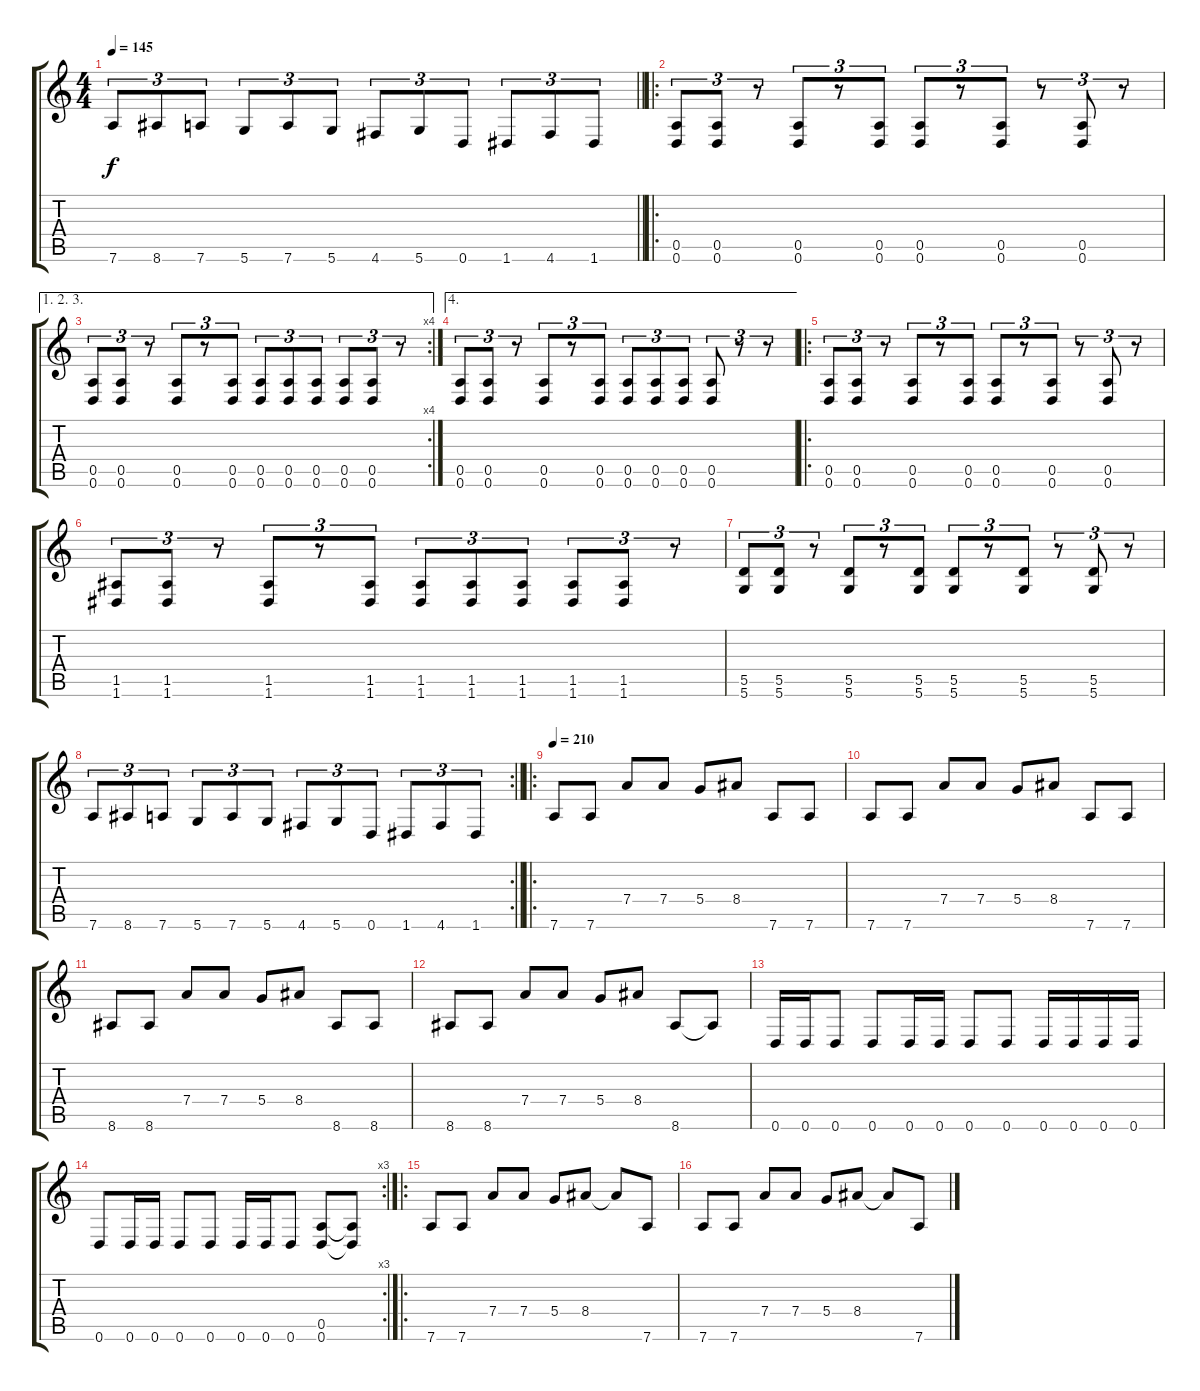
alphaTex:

\track "" {instrument distortionguitar}
\staff {score tabs}
\tuning (E4 B3 G3 D3 A2 D2) {hide}
\ts (4 4)
\tempo 145
\clef g2
\barLineRight lightlight
\ks c
7.6.8{tu (3 2) dy f} 8.6.8{tu (3 2)} 7.6.8{tu (3 2)} 5.6.8{tu (3 2)} 7.6.8{tu (3 2)} 5.6.8{tu (3 2)} 4.6.8{tu (3 2)} 5.6.8{tu (3 2)} 0.6.8{tu (3 2)} 1.6.8{tu (3 2)} 4.6.8{tu (3 2)} 1.6.8{tu (3 2)} |
\ro
(0.5 0.6).8{tu (3 2)} (0.5 0.6).8{tu (3 2)} r.8{tu (3 2)} (0.5 0.6).8{tu (3 2)} r.8{tu (3 2)} (0.5 0.6).8{tu (3 2)} (0.5 0.6).8{tu (3 2)} r.8{tu (3 2)} (0.5 0.6).8{tu (3 2)} r.8{tu (3 2)} (0.5 0.6).8{tu (3 2)} r.8{tu (3 2)} |
\ae (1 2 3)
\rc 4
(0.5 0.6).8{tu (3 2)} (0.5 0.6).8{tu (3 2)} r.8{tu (3 2)} (0.5 0.6).8{tu (3 2)} r.8{tu (3 2)} (0.5 0.6).8{tu (3 2)} (0.5 0.6).8{tu (3 2)} (0.5 0.6).8{tu (3 2)} (0.5 0.6).8{tu (3 2)} (0.5 0.6).8{tu (3 2)} (0.5 0.6).8{tu (3 2)} r.8{tu (3 2)} |
\ae 4
(0.5 0.6).8{tu (3 2)} (0.5 0.6).8{tu (3 2)} r.8{tu (3 2)} (0.5 0.6).8{tu (3 2)} r.8{tu (3 2)} (0.5 0.6).8{tu (3 2)} (0.5 0.6).8{tu (3 2)} (0.5 0.6).8{tu (3 2)} (0.5 0.6).8{tu (3 2)} (0.5 0.6).8{tu (3 2)} r.8{tu (3 2)} r.8{tu (3 2)} |
\ro
(0.5 0.6).8{tu (3 2)} (0.5 0.6).8{tu (3 2)} r.8{tu (3 2)} (0.5 0.6).8{tu (3 2)} r.8{tu (3 2)} (0.5 0.6).8{tu (3 2)} (0.5 0.6).8{tu (3 2)} r.8{tu (3 2)} (0.5 0.6).8{tu (3 2)} r.8{tu (3 2)} (0.5 0.6).8{tu (3 2)} r.8{tu (3 2)} |
(1.5 1.6).8{tu (3 2)} (1.5 1.6).8{tu (3 2)} r.8{tu (3 2)} (1.5 1.6).8{tu (3 2)} r.8{tu (3 2)} (1.5 1.6).8{tu (3 2)} (1.5 1.6).8{tu (3 2)} (1.5 1.6).8{tu (3 2)} (1.5 1.6).8{tu (3 2)} (1.5 1.6).8{tu (3 2)} (1.5 1.6).8{tu (3 2)} r.8{tu (3 2)} |
(5.5 5.6).8{tu (3 2)} (5.5 5.6).8{tu (3 2)} r.8{tu (3 2)} (5.5 5.6).8{tu (3 2)} r.8{tu (3 2)} (5.5 5.6).8{tu (3 2)} (5.5 5.6).8{tu (3 2)} r.8{tu (3 2)} (5.5 5.6).8{tu (3 2)} r.8{tu (3 2)} (5.5 5.6).8{tu (3 2)} r.8{tu (3 2)} |
\rc 2
\barLineRight lightlight
7.6.8{tu (3 2)} 8.6.8{tu (3 2)} 7.6.8{tu (3 2)} 5.6.8{tu (3 2)} 7.6.8{tu (3 2)} 5.6.8{tu (3 2)} 4.6.8{tu (3 2)} 5.6.8{tu (3 2)} 0.6.8{tu (3 2)} 1.6.8{tu (3 2)} 4.6.8{tu (3 2)} 1.6.8{tu (3 2)} |
\ro
\tempo 210
7.6.8 7.6.8 7.4.8 7.4.8 5.4.8 8.4.8 7.6.8 7.6.8 |
7.6.8 7.6.8 7.4.8 7.4.8 5.4.8 8.4.8 7.6.8 7.6.8 |
8.6.8 8.6.8 7.4.8 7.4.8 5.4.8 8.4.8 8.6.8 8.6.8 |
8.6.8 8.6.8 7.4.8 7.4.8 5.4.8 8.4.8 8.6.8 8.6{t}.8 |
0.6.16 0.6.16 0.6.8 0.6.8 0.6.16 0.6.16 0.6.8 0.6.8 0.6.16 0.6.16 0.6.16 0.6.16 |
\rc 3
0.6.8 0.6.16 0.6.16 0.6.8 0.6.8 0.6.16 0.6.16 0.6.8 (0.5 0.6).8 (0.5{t} 0.6{t}).8 |
\ro
7.6.8 7.6.8 7.4.8 7.4.8 5.4.8 8.4.8 8.4{t}.8 7.6.8 |
7.6.8 7.6.8 7.4.8 7.4.8 5.4.8 8.4.8 8.4{t}.8 7.6.8
